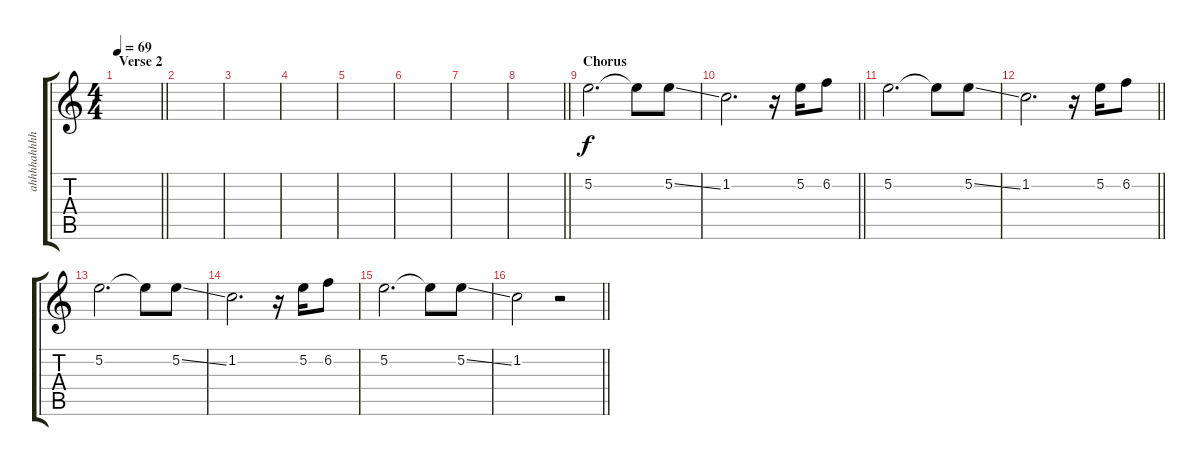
\track ("ahhhhahhhhhhaaaaaaaaaaaaaahhhhhhhh" "ahhhhahhhh") {instrument electricguitarclean}
\staff {score tabs}
\tuning (E4 B3 G3 D3 A2 E2) {hide}
\ts (4 4)
\section ("" "Verse 2")
\tempo 69
\clef g2
\barLineRight lightlight
\ks c
|
|
|
|
|
|
|
\barLineRight lightlight
|
\section ("" "Chorus")
5.2.2{d} 5.2{t}.8 5.2{ss}.8 |
\barLineRight lightlight
1.2.2{d} r.16 5.2.16 6.2.8 |
5.2.2{d} 5.2{t}.8 5.2{ss}.8 |
\barLineRight lightlight
1.2.2{d} r.16 5.2.16 6.2.8 |
5.2.2{d} 5.2{t}.8 5.2{ss}.8 |
1.2.2{d} r.16 5.2.16 6.2.8 |
5.2.2{d} 5.2{t}.8 5.2{ss}.8 |
\barLineRight lightlight
1.2.2 r.2
